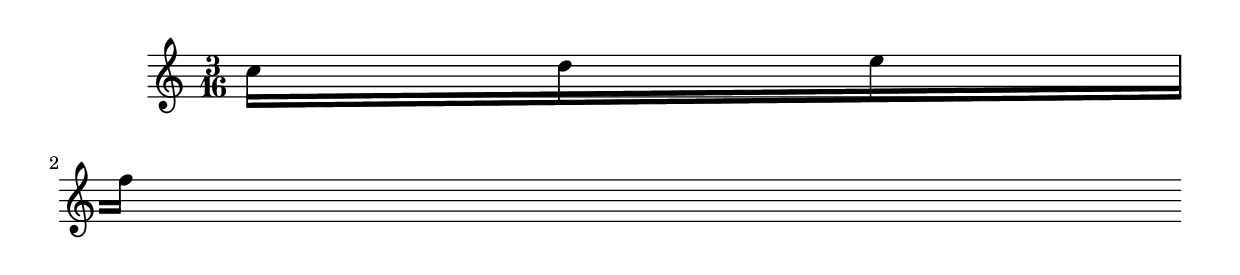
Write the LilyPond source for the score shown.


\header {
  texidoc = "Beams can be printed across line breaks, if forced.
"

}
\version "2.6.0"
\layout { raggedright= ##t }

\relative c''  {
  \set Score.allowBeamBreak = ##t
  \time 3/16 c16-[ d e \break f-] 
}
